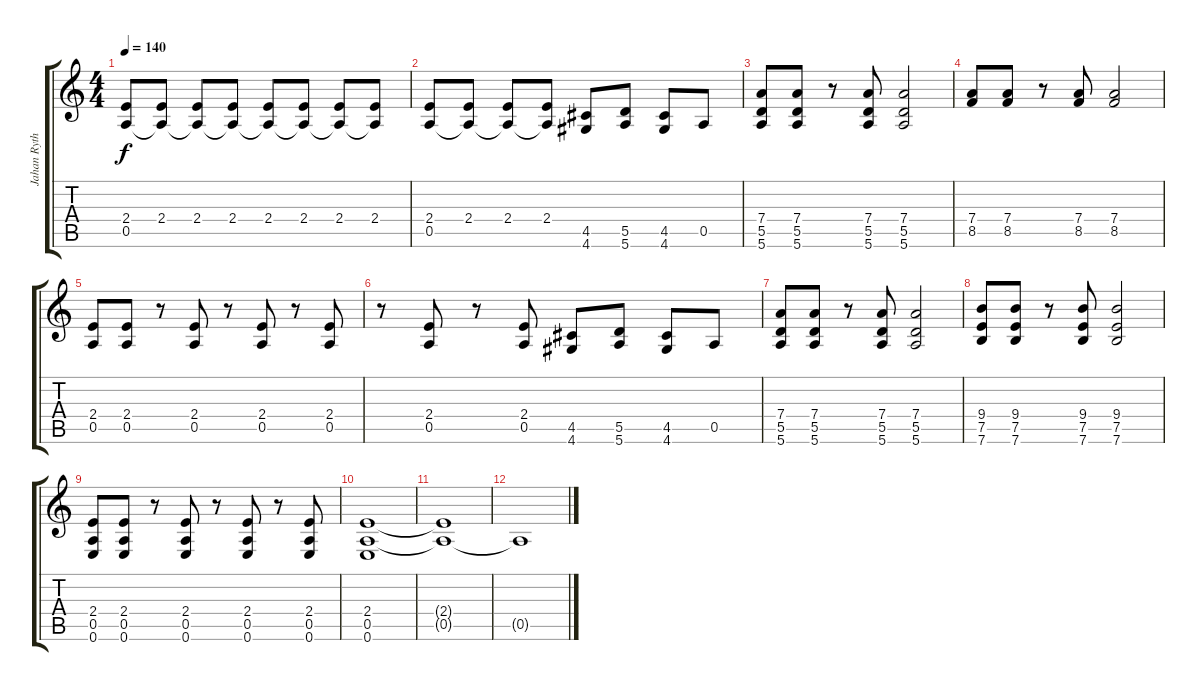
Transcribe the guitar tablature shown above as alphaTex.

\track ("Jahan Rythm" "Jahan Ryth") {instrument distortionguitar}
\staff {score tabs}
\tuning (E4 B3 G3 D3 A2 E2) {hide}
\ts (4 4)
\tempo 140
\clef g2
\ks c
(2.4 0.5).8{dy f} (2.4 0.5{t}).8 (2.4 0.5{t}).8 (2.4 0.5{t}).8 (2.4 0.5{t}).8 (2.4 0.5{t}).8 (2.4 0.5{t}).8 (2.4 0.5{t}).8 |
(2.4 0.5).8 (2.4 0.5{t}).8 (2.4 0.5{t}).8 (2.4 0.5{t}).8 (4.5 4.6).8 (5.5 5.6).8 (4.5 4.6).8 0.5.8 |
(7.4 5.5 5.6).8 (7.4 5.5 5.6).8 r.8 (7.4 5.5 5.6).8 (7.4 5.5 5.6).2 |
(7.4 8.5).8 (7.4 8.5).8 r.8 (7.4 8.5).8 (7.4 8.5).2 |
(2.4 0.5).8 (2.4 0.5).8 r.8 (2.4 0.5).8 r.8 (2.4 0.5).8 r.8 (2.4 0.5).8 |
r.8 (2.4 0.5).8 r.8 (2.4 0.5).8 (4.5 4.6).8 (5.5 5.6).8 (4.5 4.6).8 0.5.8 |
(7.4 5.5 5.6).8 (7.4 5.5 5.6).8 r.8 (7.4 5.5 5.6).8 (7.4 5.5 5.6).2 |
(9.4 7.5 7.6).8 (9.4 7.5 7.6).8 r.8 (9.4 7.5 7.6).8 (9.4 7.5 7.6).2 |
(2.4 0.5 0.6).8 (2.4 0.5 0.6).8 r.8 (2.4 0.5 0.6).8 r.8 (2.4 0.5 0.6).8 r.8 (2.4 0.5 0.6).8 |
(2.4 0.5 0.6).1 |
(2.4{t} 0.5{t}).1 |
0.5{t}.1
